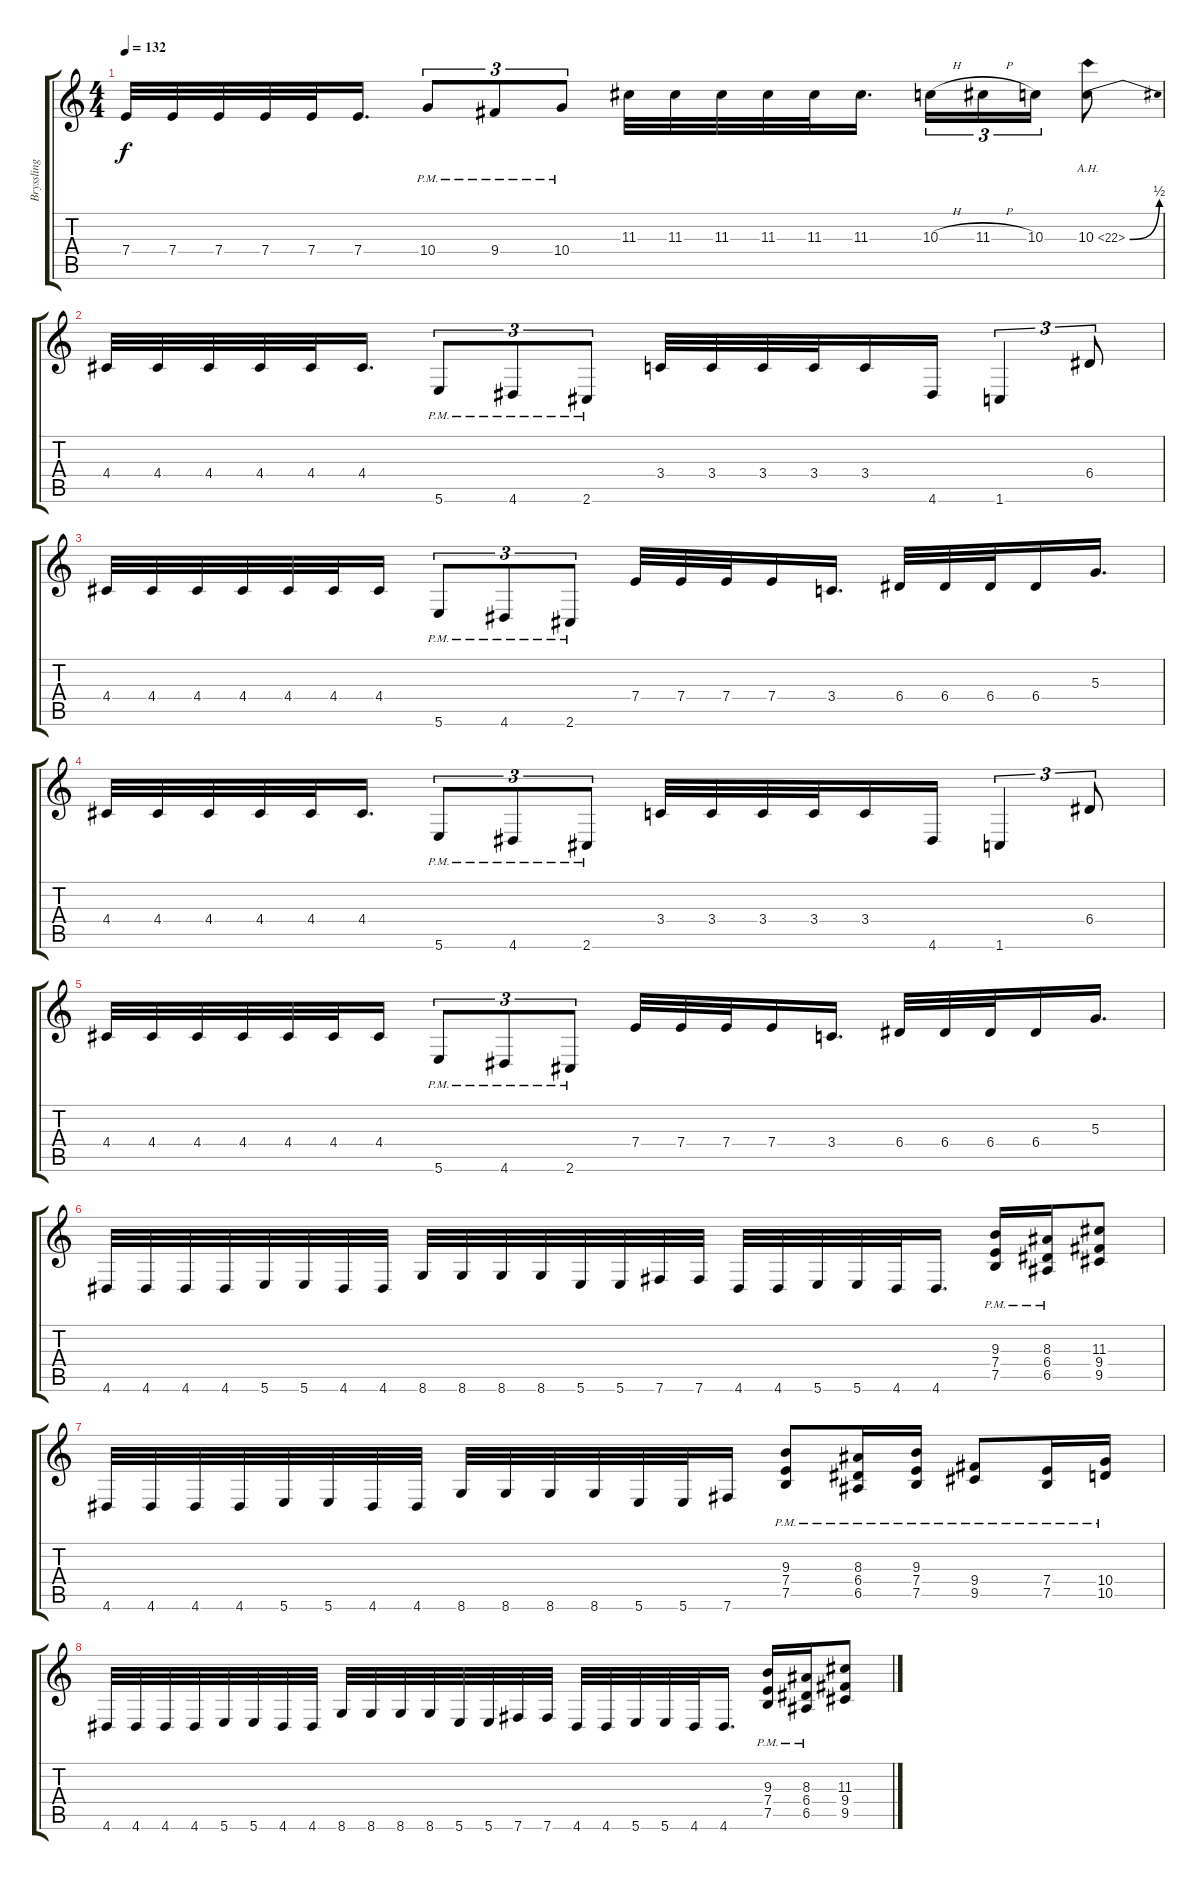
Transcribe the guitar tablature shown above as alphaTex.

\track ("Bryssling" "Bryssling") {instrument distortionguitar}
\staff {score tabs}
\tuning (B3 Gb3 D3 A2 E2 B1) {hide}
\ts (4 4)
\tempo 132
\clef g2
\ks c
7.4.32{dy f} 7.4.32 7.4.32 7.4.32 7.4.32 7.4.16{d} 10.4{pm}.8{tu (3 2)} 9.4{pm}.8{tu (3 2)} 10.4{pm}.8{tu (3 2)} 11.3.32 11.3.32 11.3.32 11.3.32 11.3.32 11.3.16{d} 10.3{h}.16{tu (3 2)} 11.3{h}.16{tu (3 2)} 10.3.16{tu (3 2)} 10.3{be (bend 0 0 60 2) ah 12}.8 |
4.4.32 4.4.32 4.4.32 4.4.32 4.4.32 4.4.16{d} 5.6{pm}.8{tu (3 2)} 4.6{pm}.8{tu (3 2)} 2.6{pm}.8{tu (3 2)} 3.4.32 3.4.32 3.4.32 3.4.32 3.4.16 4.6.16 1.6.4{tu (3 2)} 6.4.8{tu (3 2)} |
4.4.32 4.4.32 4.4.32 4.4.32 4.4.32 4.4.32 4.4.16 5.6{pm}.8{tu (3 2)} 4.6{pm}.8{tu (3 2)} 2.6{pm}.8{tu (3 2)} 7.4.32 7.4.32 7.4.32 7.4.16 3.4.16{d} 6.4.32 6.4.32 6.4.32 6.4.16 5.3.16{d} |
4.4.32 4.4.32 4.4.32 4.4.32 4.4.32 4.4.16{d} 5.6{pm}.8{tu (3 2)} 4.6{pm}.8{tu (3 2)} 2.6{pm}.8{tu (3 2)} 3.4.32 3.4.32 3.4.32 3.4.32 3.4.16 4.6.16 1.6.4{tu (3 2)} 6.4.8{tu (3 2)} |
4.4.32 4.4.32 4.4.32 4.4.32 4.4.32 4.4.32 4.4.16 5.6{pm}.8{tu (3 2)} 4.6{pm}.8{tu (3 2)} 2.6{pm}.8{tu (3 2)} 7.4.32 7.4.32 7.4.32 7.4.16 3.4.16{d} 6.4.32 6.4.32 6.4.32 6.4.16 5.3.16{d} |
4.6.32 4.6.32 4.6.32 4.6.32 5.6.32 5.6.32 4.6.32 4.6.32 8.6.32 8.6.32 8.6.32 8.6.32 5.6.32 5.6.32 7.6.32 7.6.32 4.6.32 4.6.32 5.6.32 5.6.32 4.6.32 4.6.16{d} (9.3{pm} 7.4{pm} 7.5{pm}).16 (8.3{pm} 6.4{pm} 6.5{pm}).16 (11.3 9.4 9.5).8 |
4.6.32 4.6.32 4.6.32 4.6.32 5.6.32 5.6.32 4.6.32 4.6.32 8.6.32 8.6.32 8.6.32 8.6.32 5.6.32 5.6.32 7.6.16 (9.3{pm} 7.4{pm} 7.5{pm}).8 (8.3{pm} 6.4{pm} 6.5{pm}).16 (9.3{pm} 7.4{pm} 7.5{pm}).16 (9.4{pm} 9.5{pm}).8 (7.4{pm} 7.5{pm}).16 (10.4{pm} 10.5{pm}).16 |
4.6.32 4.6.32 4.6.32 4.6.32 5.6.32 5.6.32 4.6.32 4.6.32 8.6.32 8.6.32 8.6.32 8.6.32 5.6.32 5.6.32 7.6.32 7.6.32 4.6.32 4.6.32 5.6.32 5.6.32 4.6.32 4.6.16{d} (9.3{pm} 7.4{pm} 7.5{pm}).16 (8.3{pm} 6.4{pm} 6.5{pm}).16 (11.3 9.4 9.5).8
